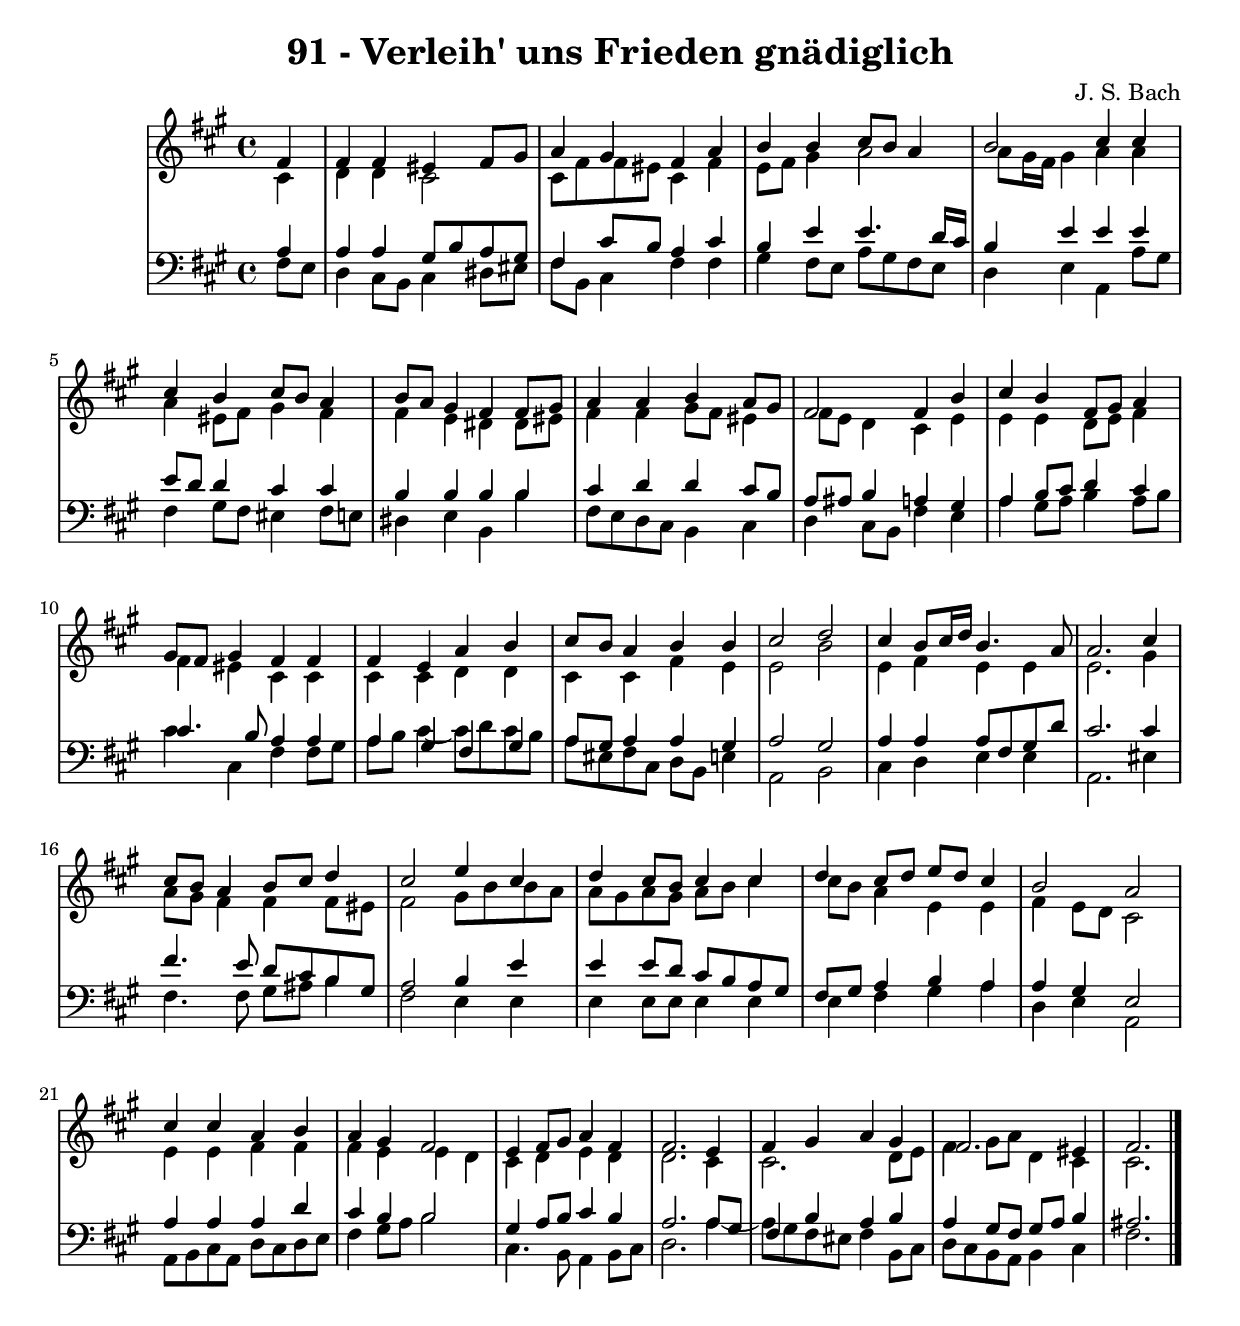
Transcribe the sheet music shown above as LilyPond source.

\version "2.10.33"

\header {
  title = "91 - Verleih' uns Frieden gnädiglich"
  composer = "J. S. Bach"
}


global = {
  \time 4/4
  \key fis \minor
}


soprano = \relative c' {
  \partial 4 fis4 
  fis4 fis4 eis4 fis8 gis8 
  a4 gis4 fis4 a4 
  b4 b4 cis8 b8 a4 
  b2 cis4 cis4 
  cis4 b4 cis8 b8 a4   %5
  b8 a8 gis4 fis4 fis8 gis8 
  a4 a4 b4 a8 gis8 
  fis2 fis4 b4 
  cis4 b4 fis8 gis8 a4 
  gis8 fis8 gis4 fis4 fis4   %10
  fis4 e4 a4 b4 
  cis8 b8 a4 b4 b4 
  cis2 d2 
  cis4 b8 cis16 d16 b4. a8 
  a2. cis4   %15
  cis8 b8 a4 b8 cis8 d4 
  cis2 e4 cis4 
  d4 cis8 b8 cis4 cis4 
  d4 cis8 d8 e8 d8 cis4 
  b2 a2   %20
  cis4 cis4 a4 b4 
  a4 gis4 fis2 
  e4 fis8 gis8 a4 fis4 
  fis2. e4 
  fis4 gis4 a4 gis4   %25
  fis2. eis4 
  fis2. 
  
}

alto = \relative c' {
  \partial 4 cis4 
  d4 d4 cis2 
  cis8 fis8 fis8 eis8 cis4 fis4 
  e8 fis8 gis4 a2 
  a8 gis16 fis16 gis4 a4 a4 
  a4 eis8 fis8 gis4 fis4   %5
  fis4 e4 dis4 dis8 eis8 
  fis4 fis4 gis8 fis8 eis4 
  fis8 e8 d4 cis4 e4 
  e4 e4 d8 e8 fis4 
  fis4 eis4 cis4 cis4   %10
  cis4 cis4 d4 d4 
  cis4 cis4 fis4 e4 
  e2 b'2 
  e,4 fis4 e4 e4 
  e2. gis4   %15
  a8 gis8 fis4 fis4 fis8 eis8 
  fis2 gis8 b8 b8 a8 
  a8 gis8 a8 gis8 a8 b8 cis4 
  cis8 b8 a4 e4 e4 
  fis4 e8 d8 cis2   %20
  e4 e4 fis4 fis4 
  fis4 e4 e4 d4 
  cis4 d4 e4 d4 
  d2. cis4 
  cis2. d8 e8   %25
  fis4 gis8 a8 d,4 cis4 
  cis2. 
  
}

tenor = \relative c' {
  \partial 4 a4 
  a4 a4 gis8 b8 a8 gis8 
  fis4 cis'8 b8 a4 cis4 
  b4 e4 e4. d16 cis16 
  b4 e4 e4 e4 
  e8 d8 d4 cis4 cis4   %5
  b4 b4 b4 b4 
  cis4 d4 d4 cis8 b8 
  a8 ais8 b4 a4 gis4 
  a4 b8 cis8 d4 cis4 
  cis4. b8 a4 a4   %10
  a4 gis4 fis4 gis4 
  a8 gis8 a4 a4 gis4 
  a2 gis2 
  a4 a4 a8 fis8 gis8 d'8 
  cis2. cis4   %15
  fis4. e8 d8 cis8 b8 gis8 
  a2 b4 e4 
  e4 e8 d8 cis8 b8 a8 gis8 
  fis8 gis8 a4 b4 a4 
  a4 gis4 e2   %20
  a4 a4 a4 d4 
  cis4 b4 b2 
  gis4 a8 b8 cis4 b4 
  a2. a8 gis8 
  fis4 b4 a4 b4   %25
  a4 gis8 fis8 gis8 a8 b4 
  ais2. 
  
}

baixo = \relative c {
  \partial 4 fis8  e8 
  d4 cis8 b8 cis4 dis8 eis8 
  fis8 b,8 cis4 fis4 fis4 
  gis4 fis8 e8 a8 gis8 fis8 e8 
  d4 e4 a,4 a'8 gis8 
  fis4 gis8 fis8 eis4 fis8 e8   %5
  dis4 e4 b4 b'4 
  fis8 e8 d8 cis8 b4 cis4 
  d4 cis8 b8 fis'4 e4 
  a4 gis8 a8 b4 a8 b8 
  cis4 cis,4 fis4 fis8 gis8   %10
  a8 b8 cis4~ cis8 d8 cis8 b8 
  a8 eis8 fis8 cis8 d8 b8 e4 
  a,2 b2 
  cis4 d4 e4 e4 
  a,2. eis'4   %15
  fis4. fis8 gis8 ais8 b4 
  fis2 e4 e4 
  e4 e8 e8 e4 e4 
  e4 fis4 gis4 a4 
  d,4 e4 a,2   %20
  a8 b8 cis8 a8 d8 cis8 d8 e8 
  fis4 gis8 a8 b2 
  cis,4. b8 a4 b8 cis8 
  d2. a'4~ 
  a8 gis8 fis8 eis8 fis4 b,8 cis8   %25
  d8 cis8 b8 a8 b4 cis4 
  fis2. 
  
}

\score {
  <<
    \new StaffGroup <<
      \override StaffGroup.SystemStartBracket #'style = #'line 
      \new Staff {
        <<
          \global
          \new Voice = "soprano" { \voiceOne \soprano }
          \new Voice = "alto" { \voiceTwo \alto }
        >>
      }
      \new Staff {
        <<
          \global
          \clef "bass"
          \new Voice = "tenor" {\voiceOne \tenor }
          \new Voice = "baixo" { \voiceTwo \baixo \bar "|."}
        >>
      }
    >>
  >>
  \layout {}
  \midi {}
}